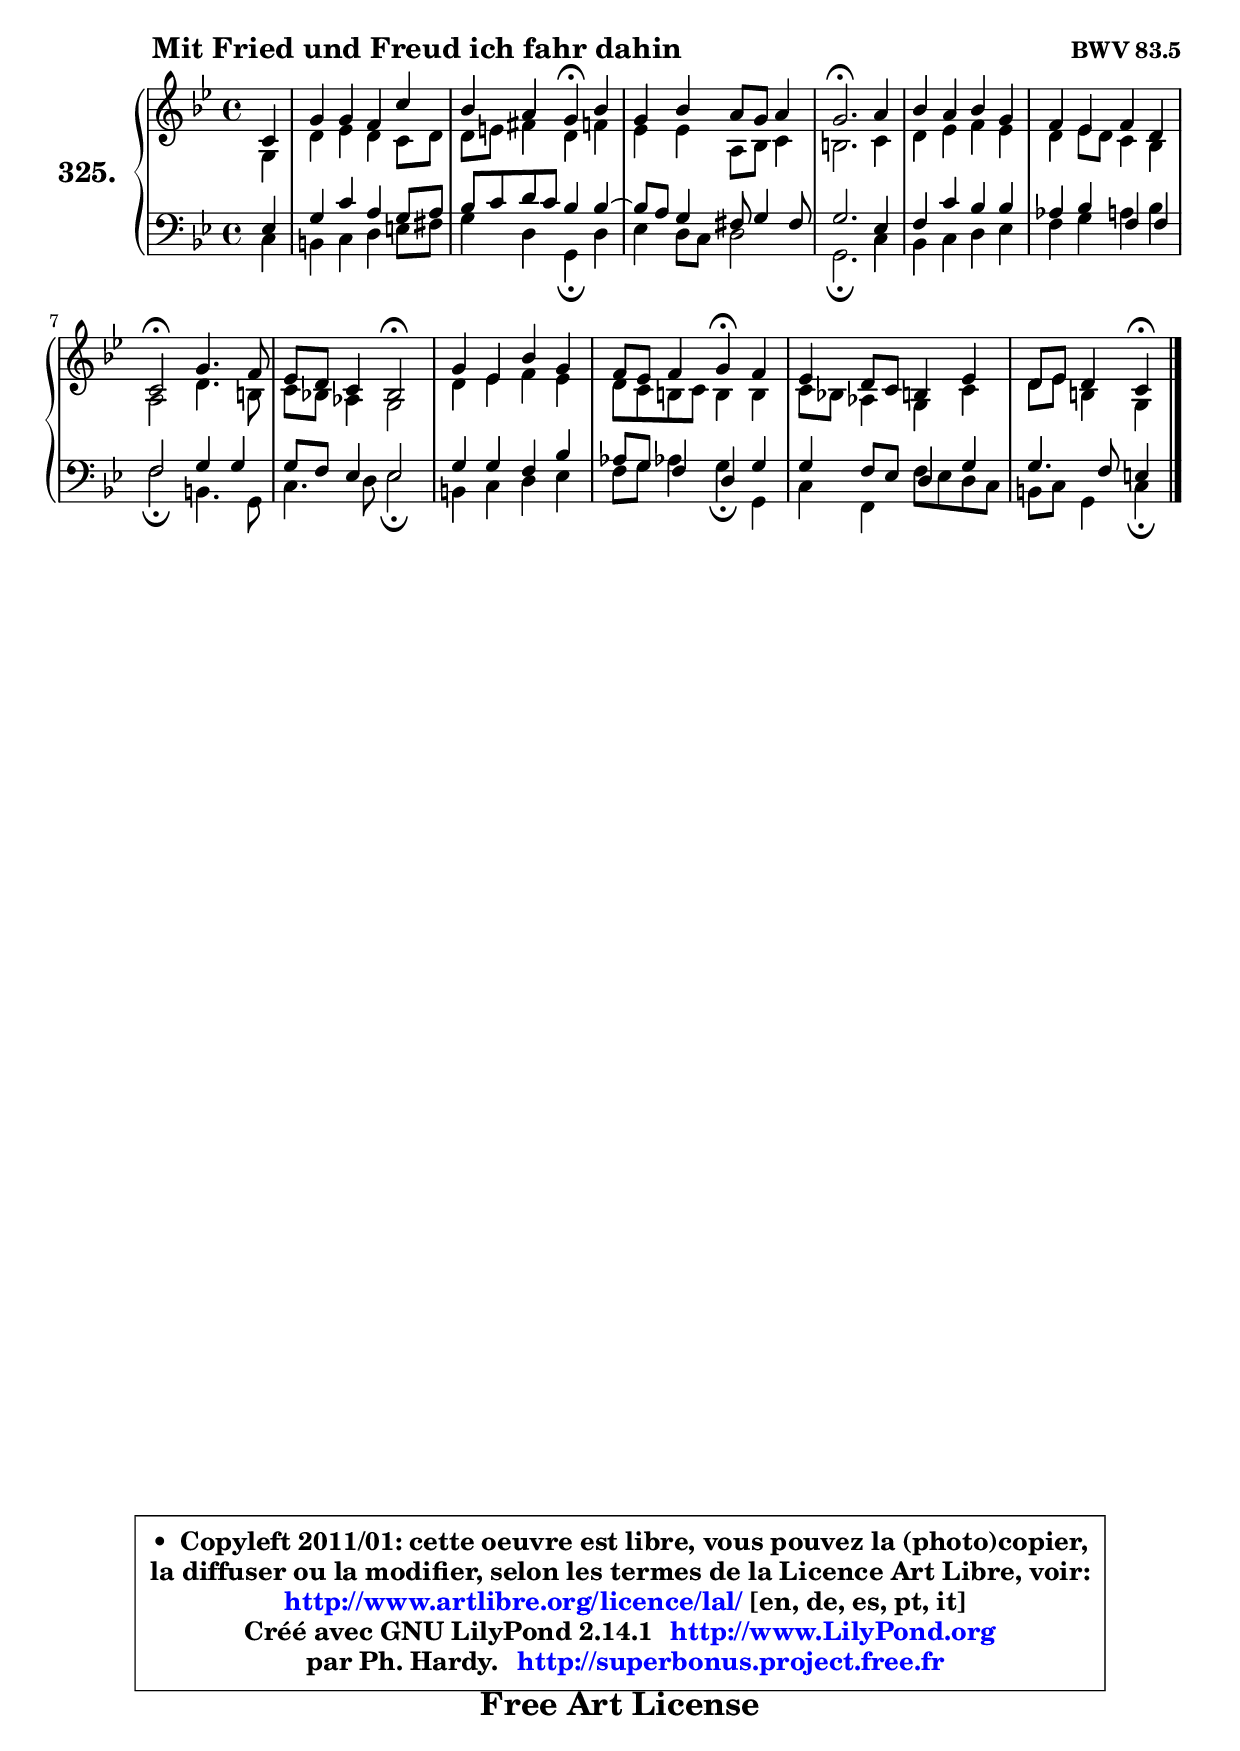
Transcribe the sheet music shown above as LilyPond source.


\version "2.14.1"

    \paper {
%	system-system-spacing #'padding = #0.1
%	score-system-spacing #'padding = #0.1
%	ragged-bottom = ##f
%	ragged-last-bottom = ##f
	}

    \header {
      opus = \markup { \bold "BWV 83.5" }
      piece = \markup { \hspace #9 \fontsize #2 \bold "Mit Fried und Freud ich fahr dahin" }
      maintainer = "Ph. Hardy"
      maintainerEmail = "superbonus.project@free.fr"
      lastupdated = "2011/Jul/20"
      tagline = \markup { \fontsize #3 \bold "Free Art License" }
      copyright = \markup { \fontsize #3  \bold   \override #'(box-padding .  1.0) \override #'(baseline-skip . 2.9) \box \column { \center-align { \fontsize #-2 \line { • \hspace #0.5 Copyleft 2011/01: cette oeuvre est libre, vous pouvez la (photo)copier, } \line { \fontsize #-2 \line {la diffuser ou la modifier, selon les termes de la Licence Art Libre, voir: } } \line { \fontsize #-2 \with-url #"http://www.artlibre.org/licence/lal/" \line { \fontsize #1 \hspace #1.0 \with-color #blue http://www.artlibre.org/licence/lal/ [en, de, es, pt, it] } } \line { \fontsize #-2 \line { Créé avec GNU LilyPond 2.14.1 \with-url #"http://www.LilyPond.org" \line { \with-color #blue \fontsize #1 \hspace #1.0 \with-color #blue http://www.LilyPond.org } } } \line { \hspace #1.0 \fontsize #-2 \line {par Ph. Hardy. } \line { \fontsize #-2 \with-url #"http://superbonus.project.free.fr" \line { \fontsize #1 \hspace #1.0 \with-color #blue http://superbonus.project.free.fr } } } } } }

	  }

  guidemidi = {
        r4 |
        R1 |
        r2 \tempo 4 = 30 r4 \tempo 4 = 78 r4 |
        R1 |
        \tempo 4 = 40 r2. \tempo 4 = 78 r4 |
        R1 |
        R1 |
        \tempo 4 = 34 r2 \tempo 4 = 78 r2 |
        r2 \tempo 4 = 34 r2 \tempo 4 = 78 |
        R1 |
        r2 \tempo 4 = 30 r4 \tempo 4 = 78 r4 |
        R1 |
        r2 \tempo 4 = 30 r4 
	}

  upper = {
\displayLilyMusic \transpose d c {
	\time 4/4
	\key d \dorian % c \major
	\clef treble
	\partial 4
	\voiceOne
	<< { 
	% SOPRANO
	\set Voice.midiInstrument = "acoustic grand"
	\relative c' {
        d4 |
        a'4 a g d' |
        c4 b a\fermata c |
        a4 c b8 a b4 |
        a2.\fermata b4 |
        c4 b c a |
        g4 f g e |
        d2\fermata a'4. g8 |
        f8 e d4 c2\fermata |
        a'4 f c' a |
        g8 f g4 a\fermata g |
        f4 e8 d cis4 f |
        e8 f e4 d\fermata
        \bar "|."
	} % fin de relative
	}

	\context Voice="1" { \voiceTwo 
	% ALTO
	\set Voice.midiInstrument = "acoustic grand"
	\relative c' {
        a4 |
        e'4 f e d8 e |
        e8 fis gis4 e g |
        f4 f b,8 c d4 |
        cis2. d4 |
        e4 f g f |
        e4 f8 e d4 c |
        b2 e4. cis8 |
        d8 c! bes4 a2 |
        e'4 f g f |
        e8 d cis d cis4 cis |
        d8 c! bes4 a d |
        e8 f cis4 a4
        \bar "|."
	} % fin de relative
	\oneVoice
	} >>
}
	}

    lower = {
\transpose d c {
	\time 4/4
	\key d \dorian % c \major
	\clef bass
	\partial 4
	\voiceOne
	<< { 
	% TENOR
	\set Voice.midiInstrument = "acoustic grand"
	\relative c {
        f4 |
        a4 d b a8 b |
        c8 d e d c4 c ~ |
	c8 b8 a4 gis8 a4 gis8 |
        a2. f4 |
        g4 d' c c |
        bes4 c g g |
        g2 a4 a |
        a8 g f4 f2 |
        a4 a g c |
        bes8 a g4 e a |
        a4 g8 f e4 a4 |
        a4. g8 fis4
        \bar "|."
	} % fin de relative
	}
	\context Voice="1" { \voiceTwo 
	% BASS
	\set Voice.midiInstrument = "acoustic grand"
	\relative c {
        d4 |
        cis4 d e fis8 gis |
        a4 e a,\fermata e' |
        f4 e8 d e2 |
        a,2.\fermata d4 |
        c4 d e f |
        g4 a b c |
        g2\fermata cis,4. a8 |
        d4. e8 f2\fermata |
        cis4 d e f |
        g8 a bes!4 a\fermata a, |
        d4 g, g'8 f e d |
        cis8 d a4 d\fermata
        \bar "|."
	} % fin de relative
	\oneVoice
	} >>
}
	}


    \score { 

	\new PianoStaff <<
	\set PianoStaff.instrumentName = \markup { \bold \huge "325." }
	\new Staff = "upper" \upper
	\new Staff = "lower" \lower
	>>

    \layout {
%	ragged-last = ##f
	   }

         } % fin de score

  \score {
    \unfoldRepeats { << \guidemidi \upper \lower >> }
    \midi {
    \context {
     \Staff
      \remove "Staff_performer"
               }

     \context {
      \Voice
       \consists "Staff_performer"
                }

     \context { 
      \Score
      tempoWholesPerMinute = #(ly:make-moment 78 4)
		}
	    }
	}


